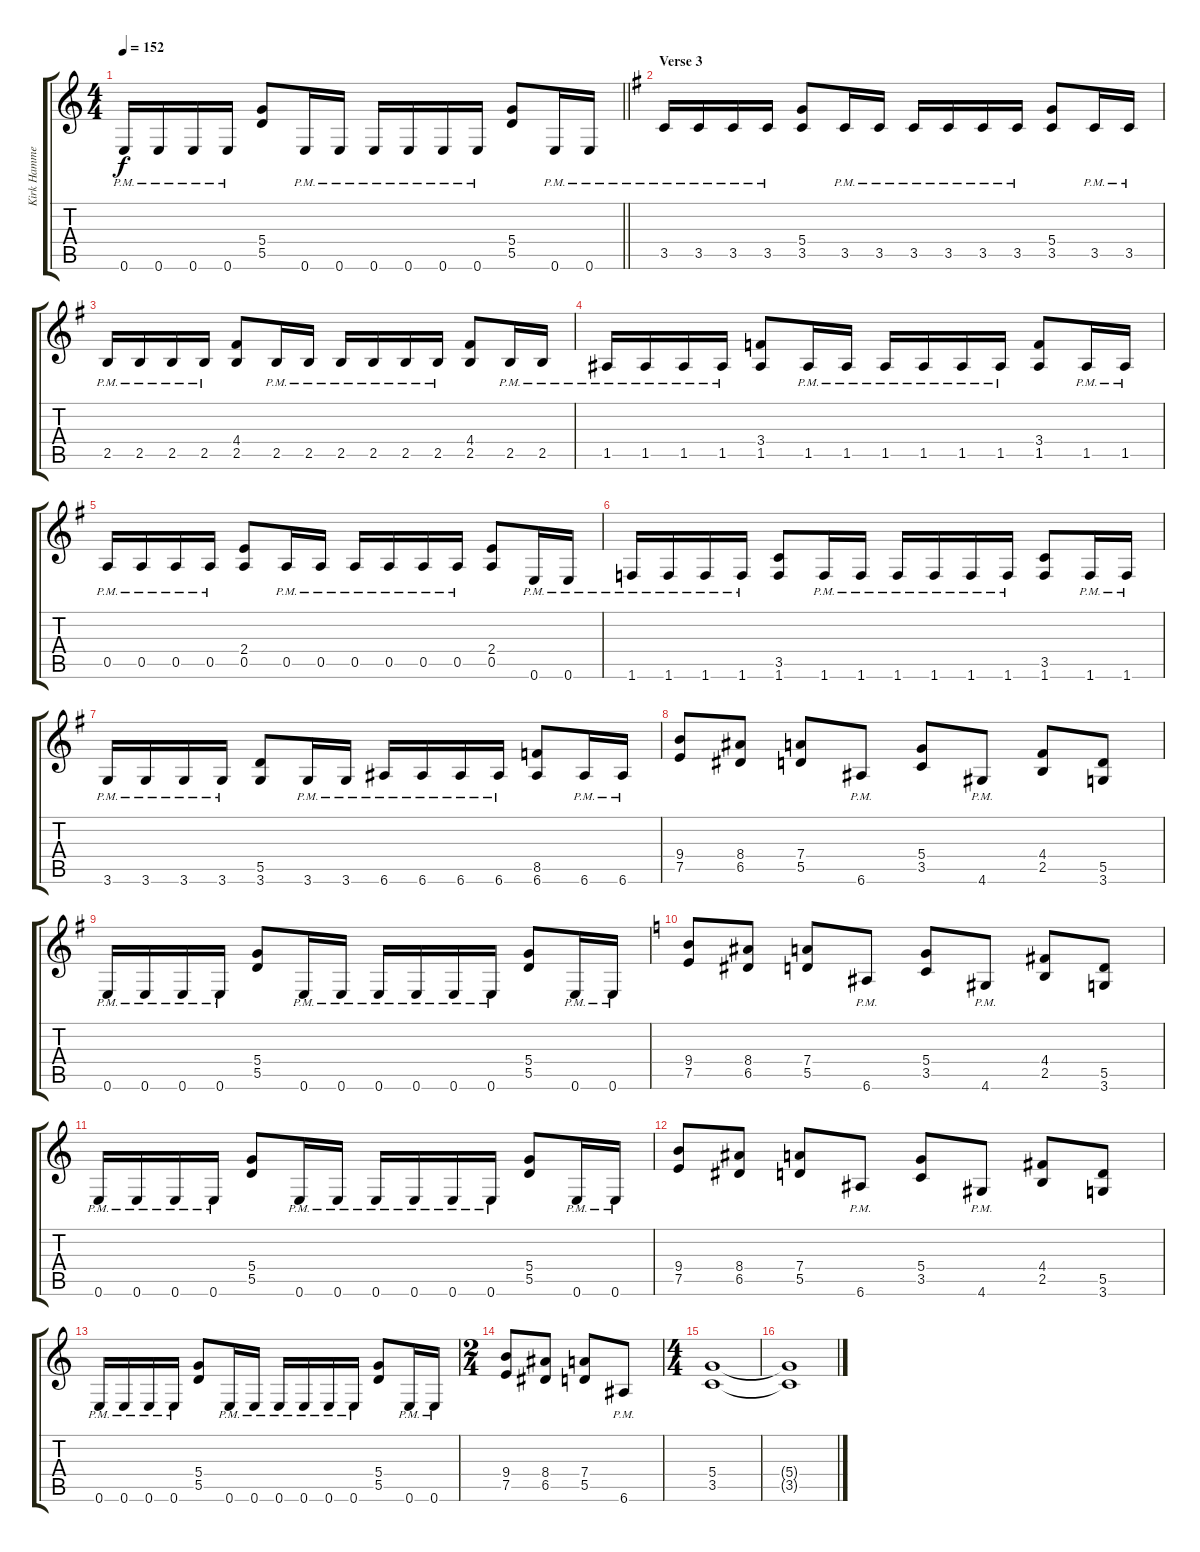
\track ("Kirk Hammet" "Kirk Hamme") {instrument distortionguitar}
\staff {score tabs}
\tuning (E4 B3 G3 D3 A2 E2) {hide}
\ts (4 4)
\tempo 152
\clef g2
\barLineRight lightlight
\ks c
0.6{pm}.16{dy f} 0.6{pm}.16 0.6{pm}.16 0.6{pm}.16 (5.4 5.5).8 0.6{pm}.16 0.6{pm}.16 0.6{pm}.16 0.6{pm}.16 0.6{pm}.16 0.6{pm}.16 (5.4 5.5).8 0.6{pm}.16 0.6{pm}.16 |
\section ("" "Verse 3")
\ks g
3.5{pm}.16 3.5{pm}.16 3.5{pm}.16 3.5{pm}.16 (5.4 3.5).8 3.5{pm}.16 3.5{pm}.16 3.5{pm}.16 3.5{pm}.16 3.5{pm}.16 3.5{pm}.16 (5.4 3.5).8 3.5{pm}.16 3.5{pm}.16 |
2.5{pm}.16 2.5{pm}.16 2.5{pm}.16 2.5{pm}.16 (4.4 2.5).8 2.5{pm}.16 2.5{pm}.16 2.5{pm}.16 2.5{pm}.16 2.5{pm}.16 2.5{pm}.16 (4.4 2.5).8 2.5{pm}.16 2.5{pm}.16 |
1.5{pm}.16 1.5{pm}.16 1.5{pm}.16 1.5{pm}.16 (3.4 1.5).8 1.5{pm}.16 1.5{pm}.16 1.5{pm}.16 1.5{pm}.16 1.5{pm}.16 1.5{pm}.16 (3.4 1.5).8 1.5{pm}.16 1.5{pm}.16 |
0.5{pm}.16 0.5{pm}.16 0.5{pm}.16 0.5{pm}.16 (2.4 0.5).8 0.5{pm}.16 0.5{pm}.16 0.5{pm}.16 0.5{pm}.16 0.5{pm}.16 0.5{pm}.16 (2.4 0.5).8 0.6{pm}.16 0.6{pm}.16 |
1.6{pm}.16 1.6{pm}.16 1.6{pm}.16 1.6{pm}.16 (3.5 1.6).8 1.6{pm}.16 1.6{pm}.16 1.6{pm}.16 1.6{pm}.16 1.6{pm}.16 1.6{pm}.16 (3.5 1.6).8 1.6{pm}.16 1.6{pm}.16 |
3.6{pm}.16 3.6{pm}.16 3.6{pm}.16 3.6{pm}.16 (5.5 3.6).8 3.6{pm}.16 3.6{pm}.16 6.6{pm}.16 6.6{pm}.16 6.6{pm}.16 6.6{pm}.16 (8.5 6.6).8 6.6{pm}.16 6.6{pm}.16 |
(9.4 7.5).8 (8.4 6.5).8 (7.4 5.5).8 6.6{pm}.8 (5.4 3.5).8 4.6{pm}.8 (4.4 2.5).8 (5.5 3.6).8 |
0.6{pm}.16 0.6{pm}.16 0.6{pm}.16 0.6{pm}.16 (5.4 5.5).8 0.6{pm}.16 0.6{pm}.16 0.6{pm}.16 0.6{pm}.16 0.6{pm}.16 0.6{pm}.16 (5.4 5.5).8 0.6{pm}.16 0.6{pm}.16 |
\ks c
(9.4 7.5).8 (8.4 6.5).8 (7.4 5.5).8 6.6{pm}.8 (5.4 3.5).8 4.6{pm}.8 (4.4 2.5).8 (5.5 3.6).8 |
0.6{pm}.16 0.6{pm}.16 0.6{pm}.16 0.6{pm}.16 (5.4 5.5).8 0.6{pm}.16 0.6{pm}.16 0.6{pm}.16 0.6{pm}.16 0.6{pm}.16 0.6{pm}.16 (5.4 5.5).8 0.6{pm}.16 0.6{pm}.16 |
(9.4 7.5).8 (8.4 6.5).8 (7.4 5.5).8 6.6{pm}.8 (5.4 3.5).8 4.6{pm}.8 (4.4 2.5).8 (5.5 3.6).8 |
0.6{pm}.16 0.6{pm}.16 0.6{pm}.16 0.6{pm}.16 (5.4 5.5).8 0.6{pm}.16 0.6{pm}.16 0.6{pm}.16 0.6{pm}.16 0.6{pm}.16 0.6{pm}.16 (5.4 5.5).8 0.6{pm}.16 0.6{pm}.16 |
\ts (2 4)
(9.4 7.5).8 (8.4 6.5).8 (7.4 5.5).8 6.6{pm}.8 |
\ts (4 4)
(5.4 3.5).1 |
(5.4{t} 3.5{t}).1
